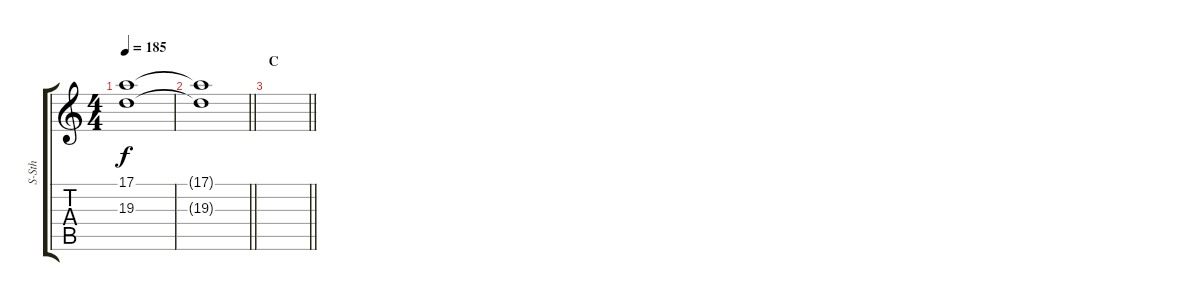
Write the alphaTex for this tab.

\track ("S-Sth" "S-Sth") {instrument xylophone}
\staff {score tabs}
\tuning (E4 B3 G3 D3 A2 E2) {hide}
\ts (4 4)
\tempo 185
\clef g2
\ks c
(17.1 19.3).1{dy f} |
\barLineRight lightlight
(17.1{t} 19.3{t}).1 |
\section ("" "C")
\barLineRight lightlight
